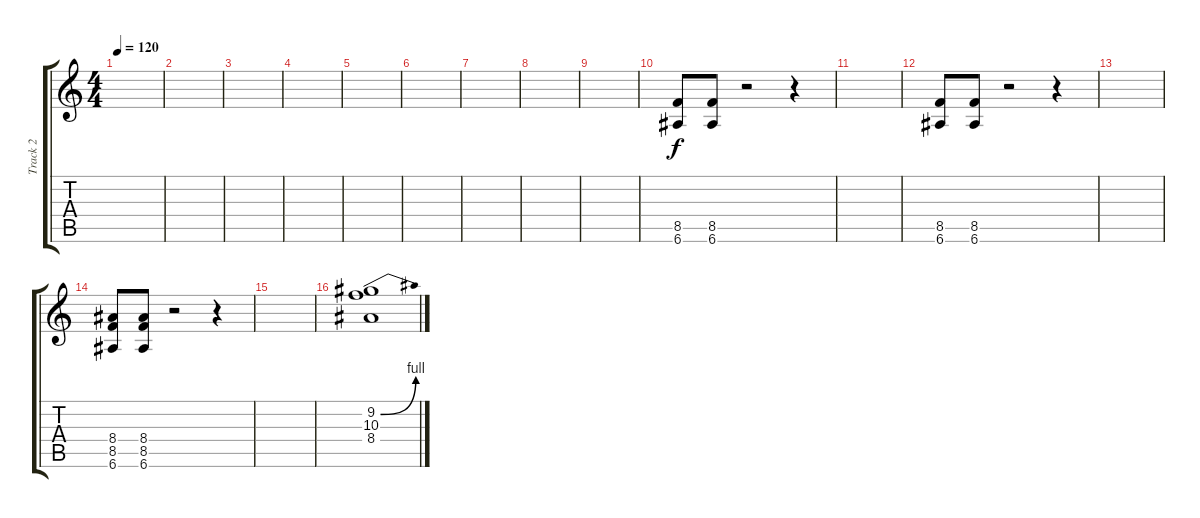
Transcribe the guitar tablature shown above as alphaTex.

\track ("Track 2" "Track 2") {instrument distortionguitar}
\staff {score tabs}
\tuning (E4 B3 G3 D3 A2 E2) {hide}
\ts (4 4)
\tempo 120
\clef g2
\ks c
|
|
|
|
|
|
|
|
|
(8.5 6.6).8 (8.5 6.6).8 r.2 r.4 |
|
(8.5 6.6).8 (8.5 6.6).8 r.2 r.4 |
|
(8.4 8.5 6.6).8 (8.4 8.5 6.6).8 r.2 r.4 |
|
(9.2{be (bend 0 0 60 4)} 10.3 8.4).1
